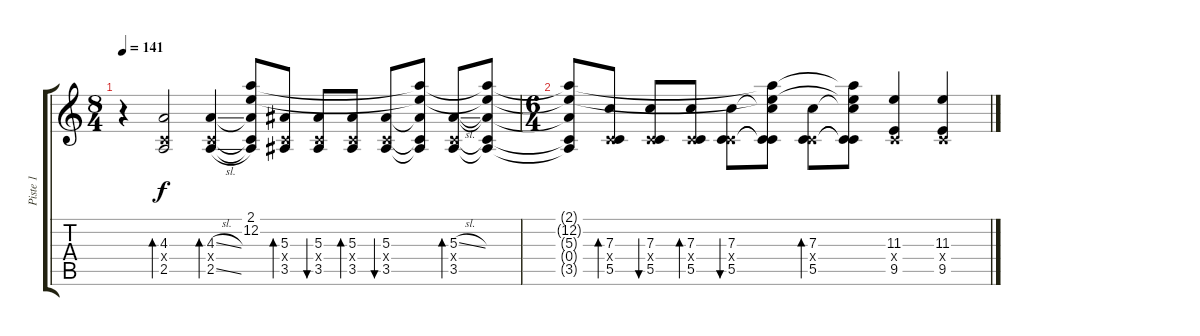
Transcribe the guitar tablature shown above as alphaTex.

\track ("Piste 1" "Piste 1") {instrument acousticguitarsteel}
\staff {score tabs}
\tuning (D4 A3 F3 C3 G2 F2) {hide}
\ts (8 4)
\tempo 141
\clef g2
\ks c
r.4{dy f} (4.3 0.4{x} 2.5).2{bd 60} (4.3{sl} 0.4{x} 2.5{sl}).4{bd 60} (2.1 12.2{t} 4.3{t} 0.4{t} 2.5{t}).8 (5.3 0.4{x} 3.5).8{bd 60} (5.3 0.4{x} 3.5).8{bu 60} (5.3 0.4{x} 3.5).8{bd 60} (5.3 0.4{x} 3.5).8{bu 60} (2.1{t} 12.2{t} 5.3{t} 0.4{t} 3.5{t}).8 (5.3{sl} 0.4{x} 3.5).8{bd 60} (2.1{t} 12.2{t} 5.3{t} 0.4{t} 3.5{t}).8 |
\ts (6 4)
(2.1{t} 12.2{t} 5.3{t} 0.4{t} 3.5{t}).8 (7.3 0.4{x} 5.5).8{bd 60} (7.3 0.4{x} 5.5).8{bu 60} (7.3 0.4{x} 5.5).8{bd 60} (7.3 0.4{x} 5.5).8{bu 60} (2.1{t} 12.2{t} 7.3{t} 0.4{t} 5.5{t}).8 (7.3 0.4{x} 5.5).8{bd 60} (2.1{t} 12.2{t} 7.3{t} 0.4{t} 5.5{t}).8 (11.3 0.4{x} 9.5).4 (11.3 0.4{x} 9.5).4
